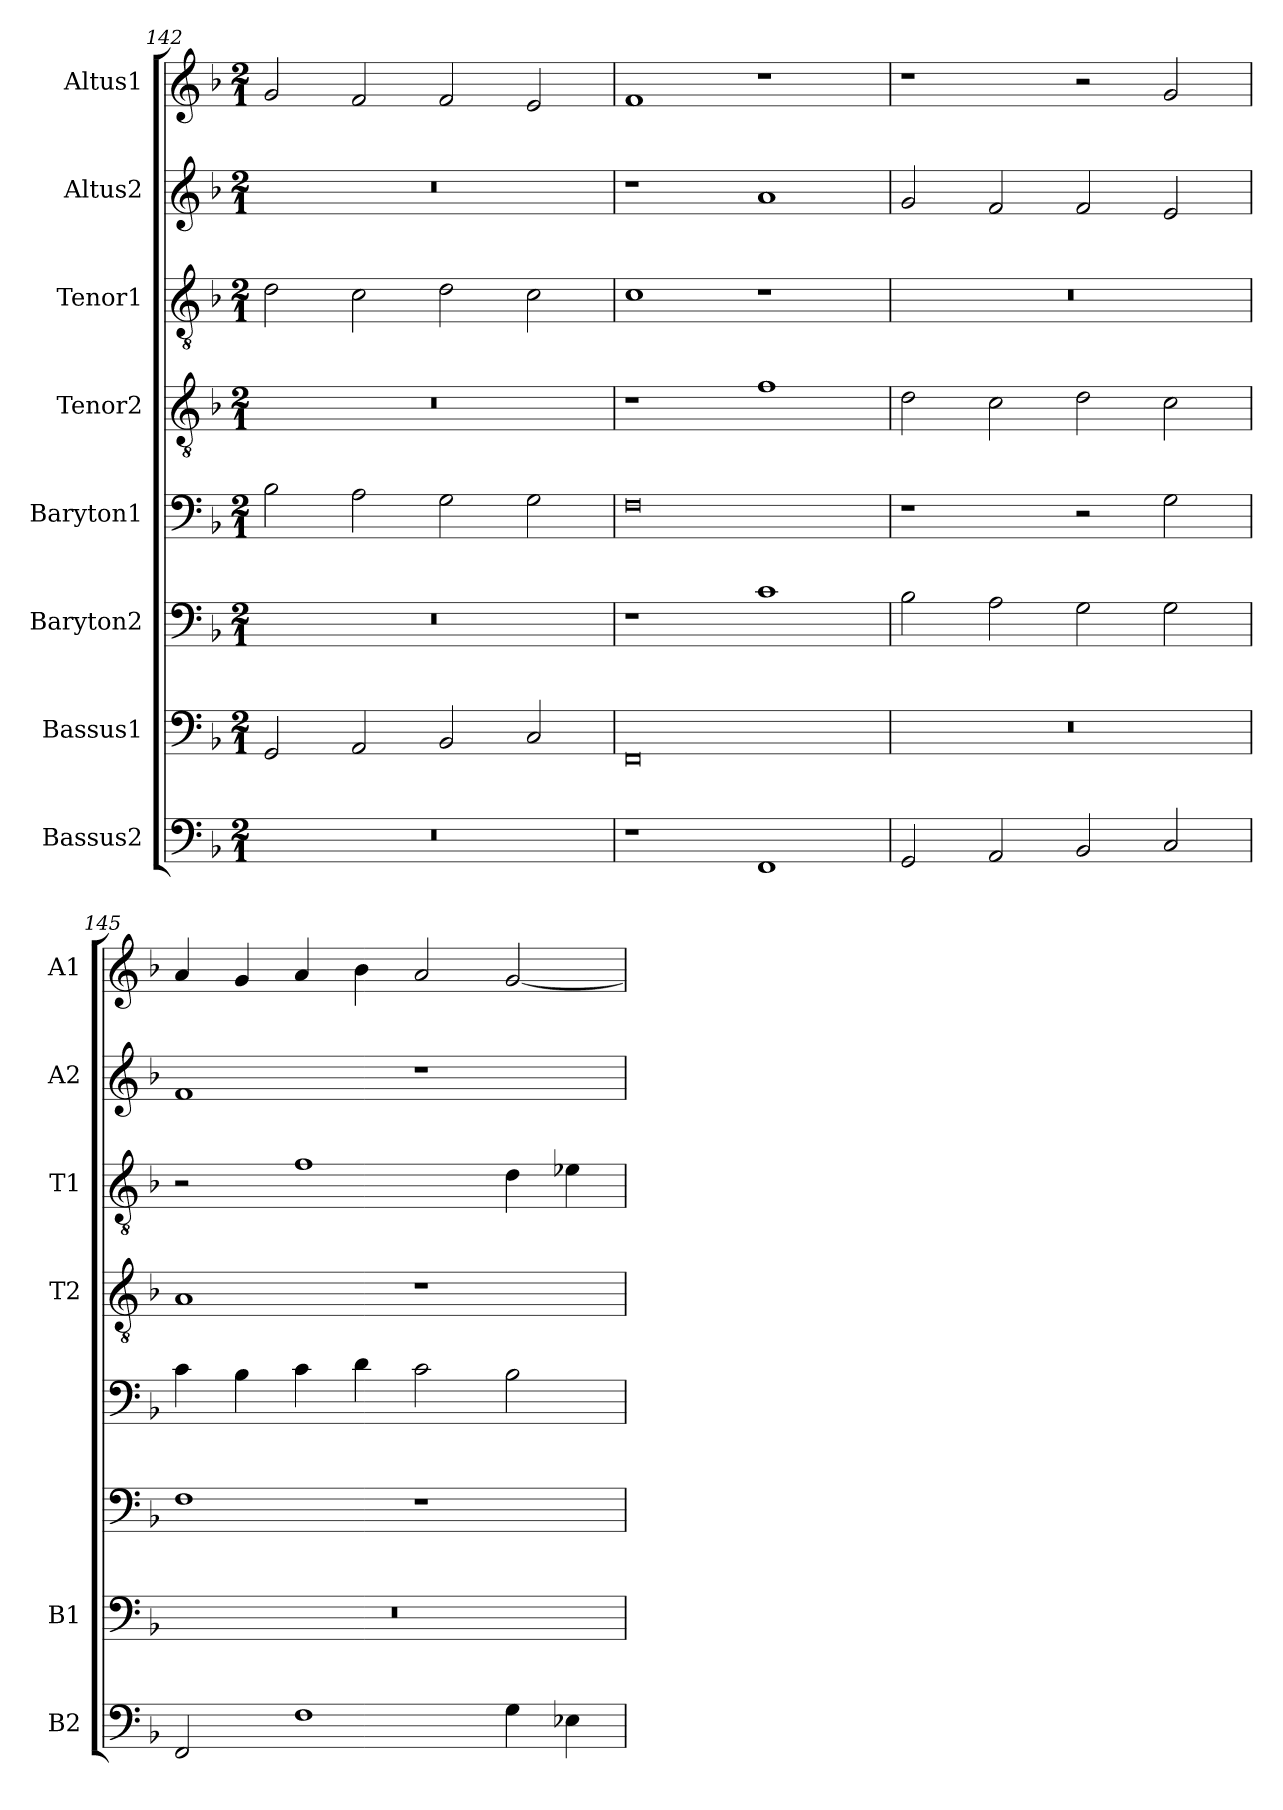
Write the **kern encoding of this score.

**kern	**kern	**kern	**kern	**kern	**kern	**kern	**kern
*part8	*part7	*part6	*part5	*part4	*part3	*part2	*part1
*staff8	*staff7	*staff6	*staff5	*staff4	*staff3	*staff2	*staff1
*I"Bassus2	*I"Bassus1	*I"Baryton2	*I"Baryton1	*I"Tenor2	*I"Tenor1	*I"Altus2	*I"Altus1
*I'B2	*I'B1	*	*	*I'T2	*I'T1	*I'A2	*I'A1
*clefF4	*clefF4	*clefF4	*clefF4	*clefGv2	*clefGv2	*clefG2	*clefG2
*k[b-]	*k[b-]	*k[b-]	*k[b-]	*k[b-]	*k[b-]	*k[b-]	*k[b-]
*M2/1	*M2/1	*M2/1	*M2/1	*M2/1	*M2/1	*M2/1	*M2/1
=142	=142	=142	=142	=142	=142	=142	=142
0r	2GG	0r	2B-	0r	2d	0r	2g
.	2AA	.	2A	.	2c	.	2f
.	2BB-	.	2G	.	2d	.	2f
.	2C	.	2G	.	2c	.	2e
=143	=143	=143	=143	=143	=143	=143	=143
1r	0FF	1r	0F	1r	1c	1r	1f
1FF	.	1c	.	1f	1r	1a	1r
=144	=144	=144	=144	=144	=144	=144	=144
2GG	0r	2B-	1r	2d	0r	2g	1r
2AA	.	2A	.	2c	.	2f	.
2BB-	.	2G	2r	2d	.	2f	2r
2C	.	2G	2G	2c	.	2e	2g
=145	=145	=145	=145	=145	=145	=145	=145
2FF	0r	1F	4c	1A	2r	1f	4a
.	.	.	4B-	.	.	.	4g
1F	.	.	4c	.	1f	.	4a
.	.	.	4d	.	.	.	4b-
.	.	1r	2c	1r	.	1r	2a
4G	.	.	2B-	.	4d	.	[2g
4E-X	.	.	.	.	4e-X	.	.
=	=	=	=	=	=	=	=
*-	*-	*-	*-	*-	*-	*-	*-
